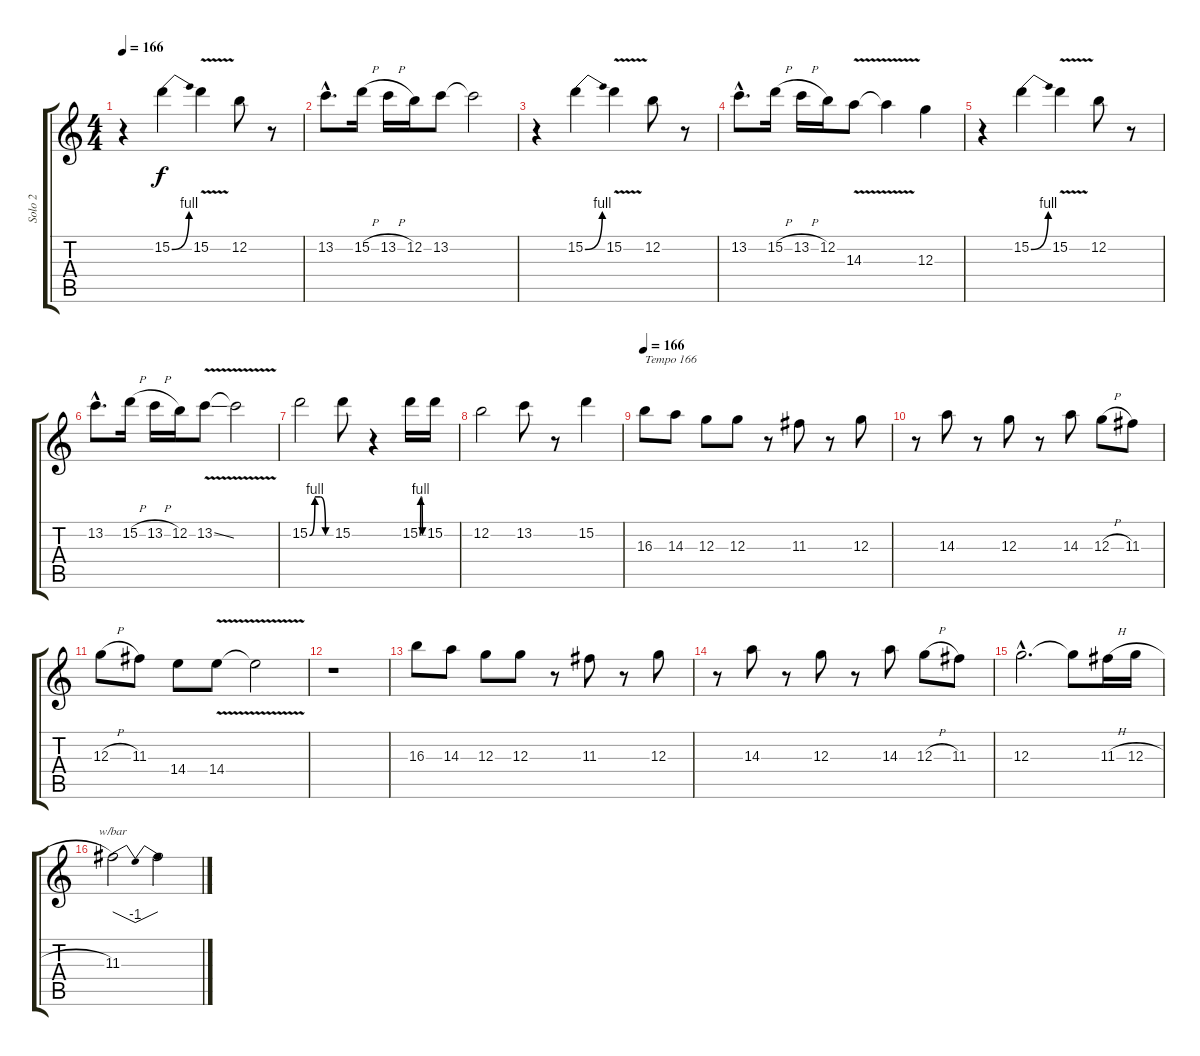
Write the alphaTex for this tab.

\track ("Solo 2" "Solo 2") {instrument distortionguitar}
\staff {score tabs}
\tuning (E4 B3 G3 D3 A2 E2) {hide}
\ts (4 4)
\tempo 166
\clef g2
\ks c
r.4{dy f} 15.2{be (bend 0 0 60 4)}.4 15.2{v}.4 12.2.8 r.8 |
13.2{hac}.8{d} 15.2{h}.16 13.2{h}.16 12.2.16 13.2.8 13.2{t}.2 |
r.4 15.2{be (bend 0 0 60 4)}.4 15.2{v}.4 12.2.8 r.8 |
13.2{hac}.8{d} 15.2{h}.16 13.2{h}.16 12.2.16 14.3{v}.8 14.3{t}.4 12.3.4 |
r.4 15.2{be (bend 0 0 60 4)}.4 15.2{v}.4 12.2.8 r.8 |
13.2{hac}.8{d} 15.2{h}.16 13.2{h}.16 12.2.16 13.2{v ss}.8 13.2{t}.2 |
15.2{be (custom 0 0 15 4 30 4 45 0 60 0)}.2 15.2.8 r.4 15.2{be (custom 0 0 15 4 30 4 45 0 60 0)}.16 15.2.16 |
12.2.2 13.2.8 r.8 15.2.4 |
\tempo 166
16.3.8{txt "Tempo 166"} 14.3.8 12.3.8 12.3.8 r.8 11.3.8 r.8 12.3.8 |
r.8 14.3.8 r.8 12.3.8 r.8 14.3.8 12.3{h}.8 11.3.8 |
12.3{h}.8 11.3.8 14.4.8 14.4{v}.8 14.4{t}.2 |
r.1 |
16.3.8 14.3.8 12.3.8 12.3.8 r.8 11.3.8 r.8 12.3.8 |
r.8 14.3.8 r.8 12.3.8 r.8 14.3.8 12.3{h}.8 11.3.8 |
12.3{hac}.2{d} 12.3{t}.8 11.3{h}.16 12.3{h}.16 |
11.3.2{tbe (dip default 0 0 30 -4 60 0)} 11.3{t}.2
